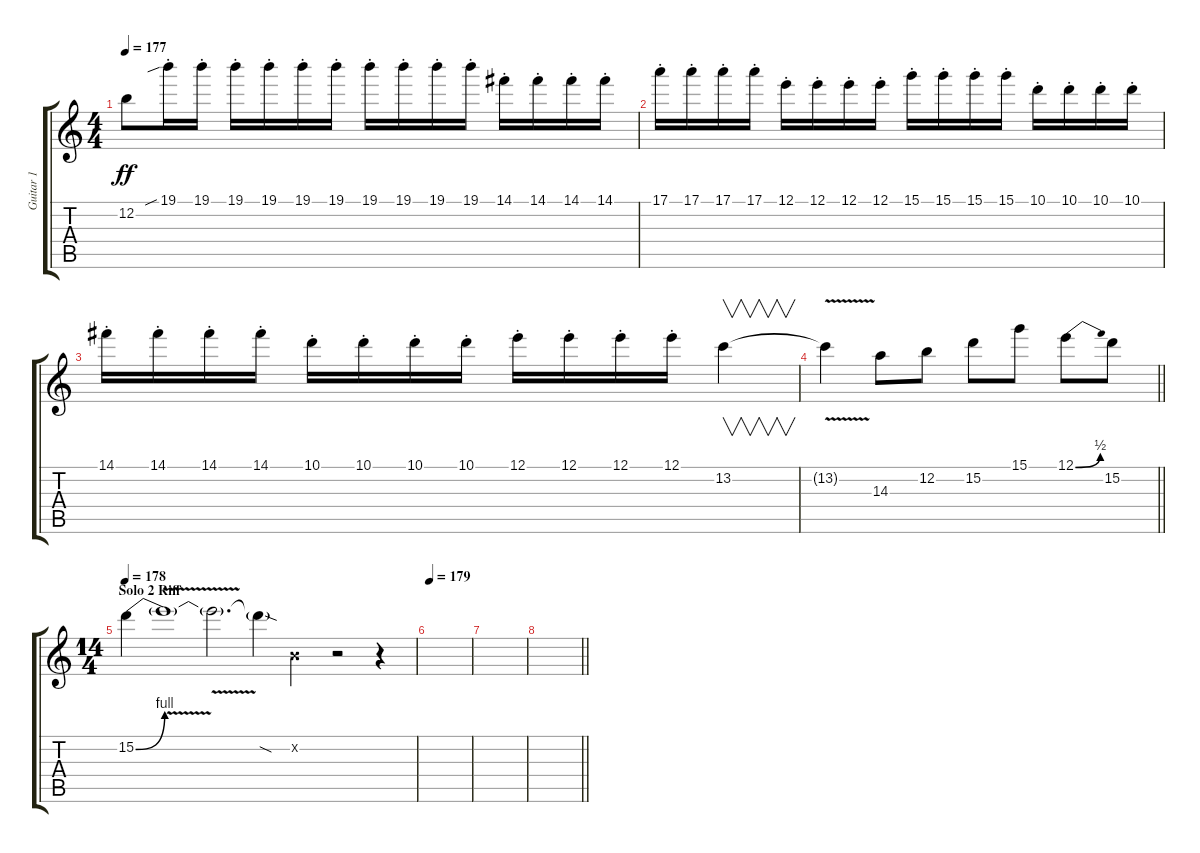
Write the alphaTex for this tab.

\track ("Guitar 1" "Guitar 1") {instrument electricguitarclean}
\staff {score tabs}
\tuning (E4 B3 G3 D3 A2 E2) {hide}
\ts (4 4)
\tempo 177
\clef g2
\ks c
12.2.8{dy ff} 19.1{sib st}.16 19.1{st}.16 19.1{st}.16 19.1{st}.16 19.1{st}.16 19.1{st}.16 19.1{st}.16 19.1{st}.16 19.1{st}.16 19.1{st}.16 14.1{st}.16 14.1{st}.16 14.1{st}.16 14.1{st}.16 |
17.1{st}.16 17.1{st}.16 17.1{st}.16 17.1{st}.16 12.1{st}.16 12.1{st}.16 12.1{st}.16 12.1{st}.16 15.1{st}.16 15.1{st}.16 15.1{st}.16 15.1{st}.16 10.1{st}.16 10.1{st}.16 10.1{st}.16 10.1{st}.16 |
14.1{st}.16 14.1{st}.16 14.1{st}.16 14.1{st}.16 10.1{st}.16 10.1{st}.16 10.1{st}.16 10.1{st}.16 12.1{st}.16 12.1{st}.16 12.1{st}.16 12.1{st}.16 13.2.4{v} |
\barLineRight lightlight
13.2{v t}.4 14.3.8 12.2.8 15.2.8 15.1.8 12.1{be (bend 0 0 60 2)}.8 15.2.8 |
\ts (14 4)
\section ("" "Solo 2 Riff")
\tempo 178
15.2{be (bend 0 0 60 4)}.4 15.2{v t}.1 15.2{t}.2{d} 15.2{sod t}.4 0.2{x}.2 r.2 r.4 |
\tempo 179
|
|
\barLineRight lightlight
